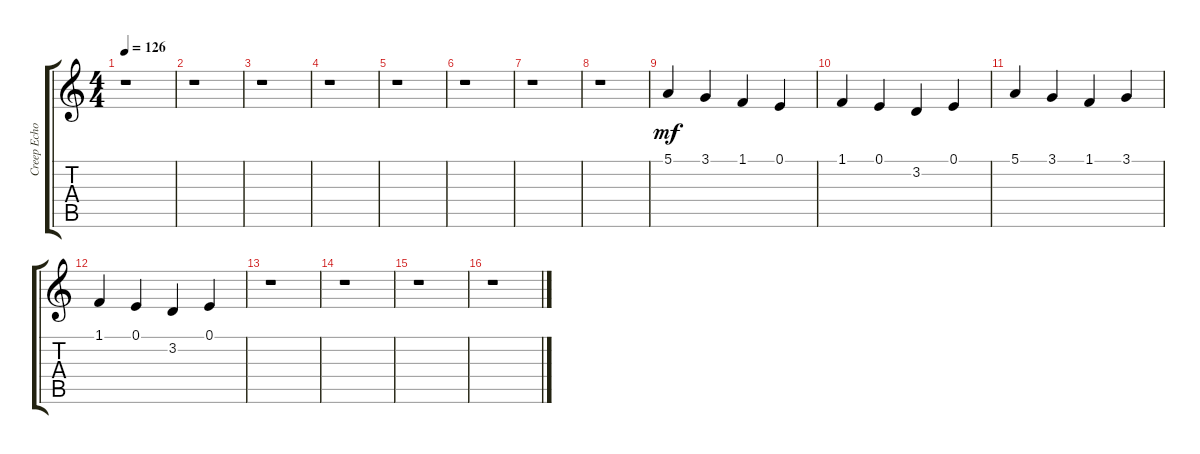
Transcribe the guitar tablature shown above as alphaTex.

\track ("Creep Echo" "Creep Echo") {instrument synthvoice}
\staff {score tabs}
\tuning (E4 B3 G3 D3 A2 E2) {hide}
\ts (4 4)
\tempo 126
\clef g2
\ks c
r.1{dy mf} |
r.1 |
r.1 |
r.1 |
r.1 |
r.1 |
r.1 |
r.1 |
5.1.4 3.1.4 1.1.4 0.1.4 |
1.1.4 0.1.4 3.2.4 0.1.4 |
5.1.4 3.1.4 1.1.4 3.1.4 |
1.1.4 0.1.4 3.2.4 0.1.4 |
r.1 |
r.1 |
r.1 |
r.1
